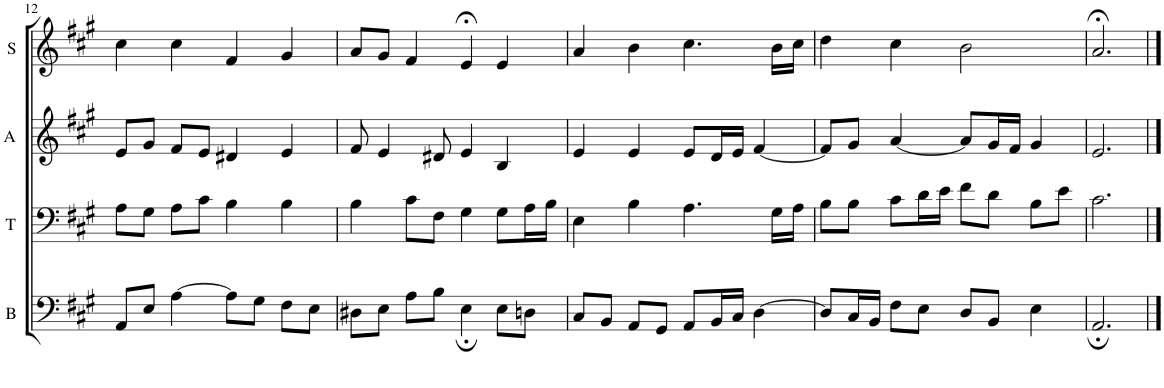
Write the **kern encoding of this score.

**kern	**kern	**kern	**kern
*part4	*part3	*part2	*part1
*staff4	*staff3	*staff2	*staff1
*I"B	*I"T	*I"A	*I"S
*I'B	*I'T	*I'A	*I'S
!!LO:PB:g=z
*clefF4	*clefF4	*clefG2	*clefG2
*k[f#c#g#]	*k[f#c#g#]	*k[f#c#g#]	*k[f#c#g#]
*M4/4	*M4/4	*M4/4	*M4/4
=12	=12	=12	=12
8AA/L	8A\L	8e/L	4cc#\
8E/J	8G#\J	8g#/J	.
[4A\	8A\L	8f#/L	4cc#\
.	8c#\J	8e/J	.
8A\L]	4B\	4d#X/	4f#/
8G#\J	.	.	.
8F#\L	4B\	4e/	4g#/
8E\J	.	.	.
=13	=13	=13	=13
8D#X\L	4B\	8f#/	8a/L
8E\J	.	4e/	8g#/J
8A\L	8c#\L	.	4f#/
8B\J	8F#\J	8d#X/	.
4E;\	4G#\	4e/	4e;</
8E\L	8G#\L	4B/	4e/
8Dn\J	16A\L	.	.
.	16B\JJ	.	.
=14	=14	=14	=14
8C#/L	4E\	4e/	4a/
8BB/J	.	.	.
8AA/L	4B\	4e/	4b\
8GG#/J	.	.	.
8AA/L	4.A\	8e/L	4.cc#\
16BB/L	.	16d/L	.
16C#/JJ	.	16e/JJ	.
[4D\	.	[4f#/	.
.	16G#\LL	.	16b\LL
.	16A\JJ	.	16cc#\JJ
=15	=15	=15	=15
8D/L]	8B\L	8f#/L]	4dd\
16C#/L	8B\J	8g#/J	.
16BB/JJ	.	.	.
8F#\L	8c#\L	[4a/	4cc#\
8E\J	16d\L	.	.
.	16e\JJ	.	.
8D/L	8f#\L	8a/L]	2b\
8BB/J	8d\J	16g#/L	.
.	.	16f#/JJ	.
4E\	8B\L	4g#/	.
.	8e\J	.	.
=16	=16	=16	=16
2.AA;/	2.c#\	2.e/	2.a;</
==	==	==	==
*-	*-	*-	*-
